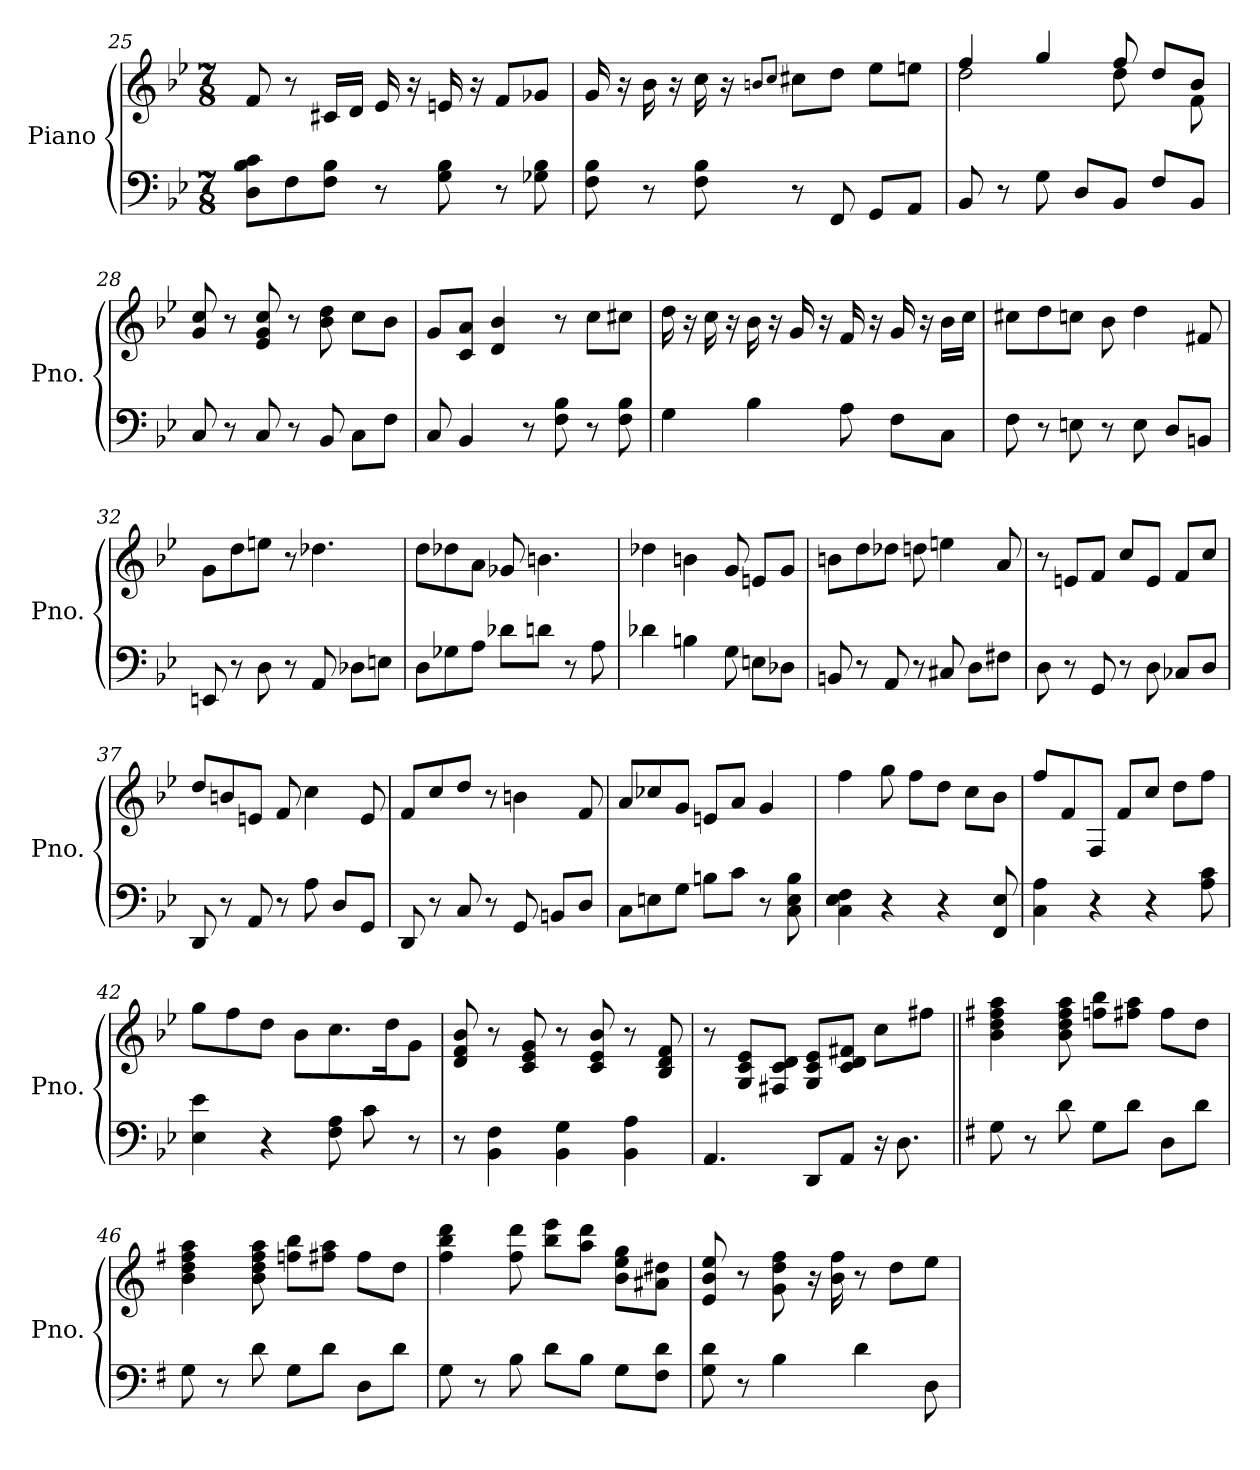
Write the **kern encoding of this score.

**kern	**kern
*part1	*part1
*staff2	*staff1
*I"Piano	*
*I'Pno.	*
*clefF4	*clefG2
*k[b-e-]	*k[b-e-]
*M7/8	*M7/8
=25	=25
8D\ 8B-\ 8c\L	8f/
8F\	8r
8F\ 8B-\J	16c#X/LL
.	16d/JJ
8r	16e-/
.	16r
8G\ 8B-\	16en/
.	16r
8r	8f/L
8G-X\ 8B-\	8g-X/J
=26	=26
8F\ 8B-\	16g/
.	16r
8r	16b-\
.	16r
8F\ 8B-\	16cc\
.	16r
.	8qbn/L
.	8qcc/J
8r	8cc#X\L
8FF/	8dd\J
8GG/L	8ee-\L
8AA/J	8een\J
=27	=27
*	*^
8BB-/	4ff/	2dd\
8r	.	.
8G\	4gg/	.
8D/L	.	.
8BB-/J	8ff/	8dd\
8F/L	8dd/L	8ryy
8BB-/J	8b-/J	8f\
*	*v	*v
!!LO:LB:g=z
=28	=28
8C/	8g/ 8cc/
8r	8r
8C/	8e-/ 8g/ 8cc/
8r	8r
8BB-/	8b-\ 8dd\
8C\L	8cc\L
8F\J	8b-\J
=29	=29
8C/	8g/L
4BB-/	8c/ 8a/J
.	4d/ 4b-/
8r	.
8F\ 8B-\	8r
8r	8cc\L
8F\ 8B-\	8cc#X\J
=30	=30
4G\	16dd\
.	16r
.	16cc\
.	16r
4B-\	16b-\
.	16r
.	16g/
.	16r
8A\	16f/
.	16r
8F\L	16g/
.	16r
8C\J	16b-\LL
.	16cc\JJ
=31	=31
8F\	8cc#X\L
8r	8dd\
8En\	8ccn\J
8r	8b-\
8E\	4dd\
8D/L	.
8BBn/J	8f#X/
!!LO:LB:g=z
=32	=32
8EEn/	8g\L
8r	8dd\
8D\	8een\J
8r	8r
8AA/	4.dd-X\
8D-X\L	.
8En\J	.
=33	=33
8D\L	8dd\L
8G-X\	8dd-X\
8A\J	8a\J
8d-X\L	8g-X/
8dn\J	4.bn\
8r	.
8A\	.
=34	=34
4d-X\	4dd-X\
4Bn\	4bn\
8G\	8g/
8En\L	8en/L
8D-X\J	8g/J
=35	=35
8BBn/	8bn\L
8r	8dd\
8AA/	8dd-X\J
8r	8ddn\
8C#X/	4een\
8D\L	.
8F#X\J	8a/
!!LO:LB:g=z
=36	=36
8D\	8r
8r	8en/L
8GG/	8f/J
8r	8cc/L
8D\	8e/J
8C-X/L	8f/L
8D/J	8cc/J
=37	=37
8DD/	8dd/L
8r	8bn/
8AA/	8en/J
8r	8f/
8A\	4cc\
8D/L	.
8GG/J	8e/
=38	=38
8DD/	8f/L
8r	8cc/
8C/	8dd/J
8r	8r
8GG/	4bn\
8BBn/L	.
8D/J	8f/
=39	=39
8C\L	8a/L
8En\	8cc-X/
8G\J	8g/J
8Bn\L	8en/L
8c\J	8a/J
8r	4g/
8C\ 8E\ 8B\	.
=40	=40
4C\ 4E-\ 4F\	4ff\
4r	8gg\
.	8ff\L
4r	8dd\J
.	8cc\L
8FF/ 8E-/	8b-\J
!!LO:LB:g=z
=41	=41
4C\ 4A\	8ff/L
.	8f/
4r	8F/J
.	8f/L
4r	8cc/J
.	8dd\L
8A\ 8c\	8ff\J
=42	=42
4E-\ 4e-\	8gg\L
.	8ff\
4r	8dd\J
.	8b-\L
8F\ 8A\	8.cc\
8c\	.
.	16dd\K
8r	8g\J
=43	=43
8r	8d/ 8f/ 8b-/
4BB-\ 4F\	8r
.	8c/ 8e-/ 8g/
4BB-\ 4G\	8r
.	8c/ 8e-/ 8b-/
4BB-\ 4A\	8r
.	8B-/ 8d/ 8f/
=44	=44
4.AA/	8r
.	8G/ 8c/ 8e-/L
.	8F#X/ 8c/ 8d/J
8DD/L	8G/ 8c/ 8e-/L
8AA/J	8c/ 8d/ 8f#X/J
16r	8cc\L
8.D\	.
.	8ff#X\J
=45||	=45||
*k[f#]	*k[f#]
8G\	4b\ 4dd\ 4ff#\ 4aa\
8r	.
8d\	8b\ 8dd\ 8ff#\ 8aa\
8G\L	8ffn\ 8bb\L
8d\J	8ff#X\ 8aa\J
8D\L	8ff#\L
8d\J	8dd\J
!!LO:PB:g=z
=46	=46
8G\	4b\ 4dd\ 4ff#\ 4aa\
8r	.
8d\	8b\ 8dd\ 8ff#\ 8aa\
8G\L	8ffn\ 8bb\L
8d\J	8ff#X\ 8aa\J
8D\L	8ff#\L
8d\J	8dd\J
=47	=47
8G\	4ff#\ 4bb\ 4ddd\
8r	.
8B\	8ff#\ 8ddd\
8d\L	8bb\ 8eee\L
8B\J	8aa\ 8ddd\J
8G\L	8b\ 8ee\ 8gg\L
8F#\ 8d\J	8a#X\ 8dd#X\J
=48	=48
8G\ 8d\	8e/ 8b/ 8ee/
8r	8r
4B\	8g\ 8dd\ 8ff#\
.	16r
.	16b\ 16ff#\
4d\	8r
.	8dd\L
8D\	8ee\J
=	=
*-	*-
